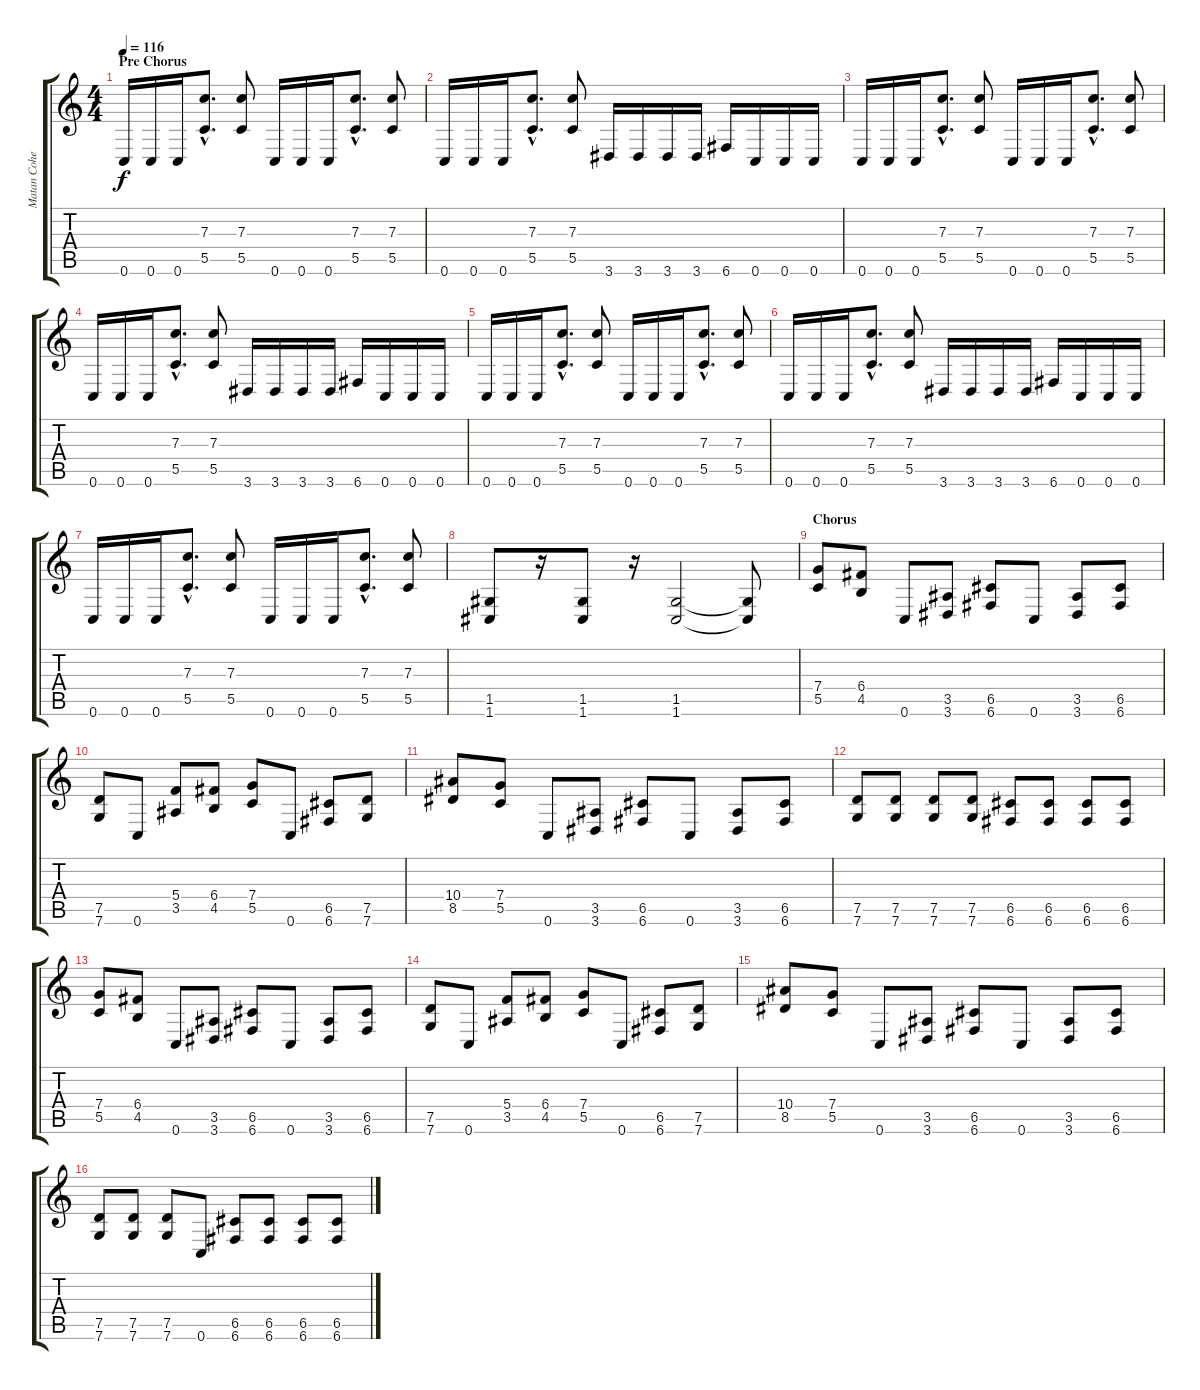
\track ("Matan Cohen" "Matan Cohe") {instrument distortionguitar}
\staff {score tabs}
\tuning (D4 A3 F3 C3 G2 C2) {hide}
\ts (4 4)
\section ("" "Pre Chorus")
\tempo 116
\clef g2
\ks c
0.6.16{dy f} 0.6.16 0.6.16 (7.3{hac} 5.5{hac}).8{d} (7.3 5.5).8 0.6.16 0.6.16 0.6.16 (7.3{hac} 5.5{hac}).8{d} (7.3 5.5).8 |
0.6.16 0.6.16 0.6.16 (7.3{hac} 5.5{hac}).8{d} (7.3 5.5).8 3.6.16 3.6.16 3.6.16 3.6.16 6.6.16 0.6.16 0.6.16 0.6.16 |
0.6.16 0.6.16 0.6.16 (7.3{hac} 5.5{hac}).8{d} (7.3 5.5).8 0.6.16 0.6.16 0.6.16 (7.3{hac} 5.5{hac}).8{d} (7.3 5.5).8 |
0.6.16 0.6.16 0.6.16 (7.3{hac} 5.5{hac}).8{d} (7.3 5.5).8 3.6.16 3.6.16 3.6.16 3.6.16 6.6.16 0.6.16 0.6.16 0.6.16 |
0.6.16 0.6.16 0.6.16 (7.3{hac} 5.5{hac}).8{d} (7.3 5.5).8 0.6.16 0.6.16 0.6.16 (7.3{hac} 5.5{hac}).8{d} (7.3 5.5).8 |
0.6.16 0.6.16 0.6.16 (7.3{hac} 5.5{hac}).8{d} (7.3 5.5).8 3.6.16 3.6.16 3.6.16 3.6.16 6.6.16 0.6.16 0.6.16 0.6.16 |
0.6.16 0.6.16 0.6.16 (7.3{hac} 5.5{hac}).8{d} (7.3 5.5).8 0.6.16 0.6.16 0.6.16 (7.3{hac} 5.5{hac}).8{d} (7.3 5.5).8 |
(1.5 1.6).8 r.16 (1.5 1.6).8 r.16 (1.5 1.6).2 (1.5{t} 1.6{t}).8 |
\section ("" "Chorus")
(7.4 5.5).8 (6.4 4.5).8 0.6.8 (3.5 3.6).8 (6.5 6.6).8 0.6.8 (3.5 3.6).8 (6.5 6.6).8 |
(7.5 7.6).8 0.6.8 (5.4 3.5).8 (6.4 4.5).8 (7.4 5.5).8 0.6.8 (6.5 6.6).8 (7.5 7.6).8 |
(10.4 8.5).8 (7.4 5.5).8 0.6.8 (3.5 3.6).8 (6.5 6.6).8 0.6.8 (3.5 3.6).8 (6.5 6.6).8 |
(7.5 7.6).8 (7.5 7.6).8 (7.5 7.6).8 (7.5 7.6).8 (6.5 6.6).8 (6.5 6.6).8 (6.5 6.6).8 (6.5 6.6).8 |
(7.4 5.5).8 (6.4 4.5).8 0.6.8 (3.5 3.6).8 (6.5 6.6).8 0.6.8 (3.5 3.6).8 (6.5 6.6).8 |
(7.5 7.6).8 0.6.8 (5.4 3.5).8 (6.4 4.5).8 (7.4 5.5).8 0.6.8 (6.5 6.6).8 (7.5 7.6).8 |
(10.4 8.5).8 (7.4 5.5).8 0.6.8 (3.5 3.6).8 (6.5 6.6).8 0.6.8 (3.5 3.6).8 (6.5 6.6).8 |
(7.5 7.6).8 (7.5 7.6).8 (7.5 7.6).8 0.6.8 (6.5 6.6).8 (6.5 6.6).8 (6.5 6.6).8 (6.5 6.6).8
